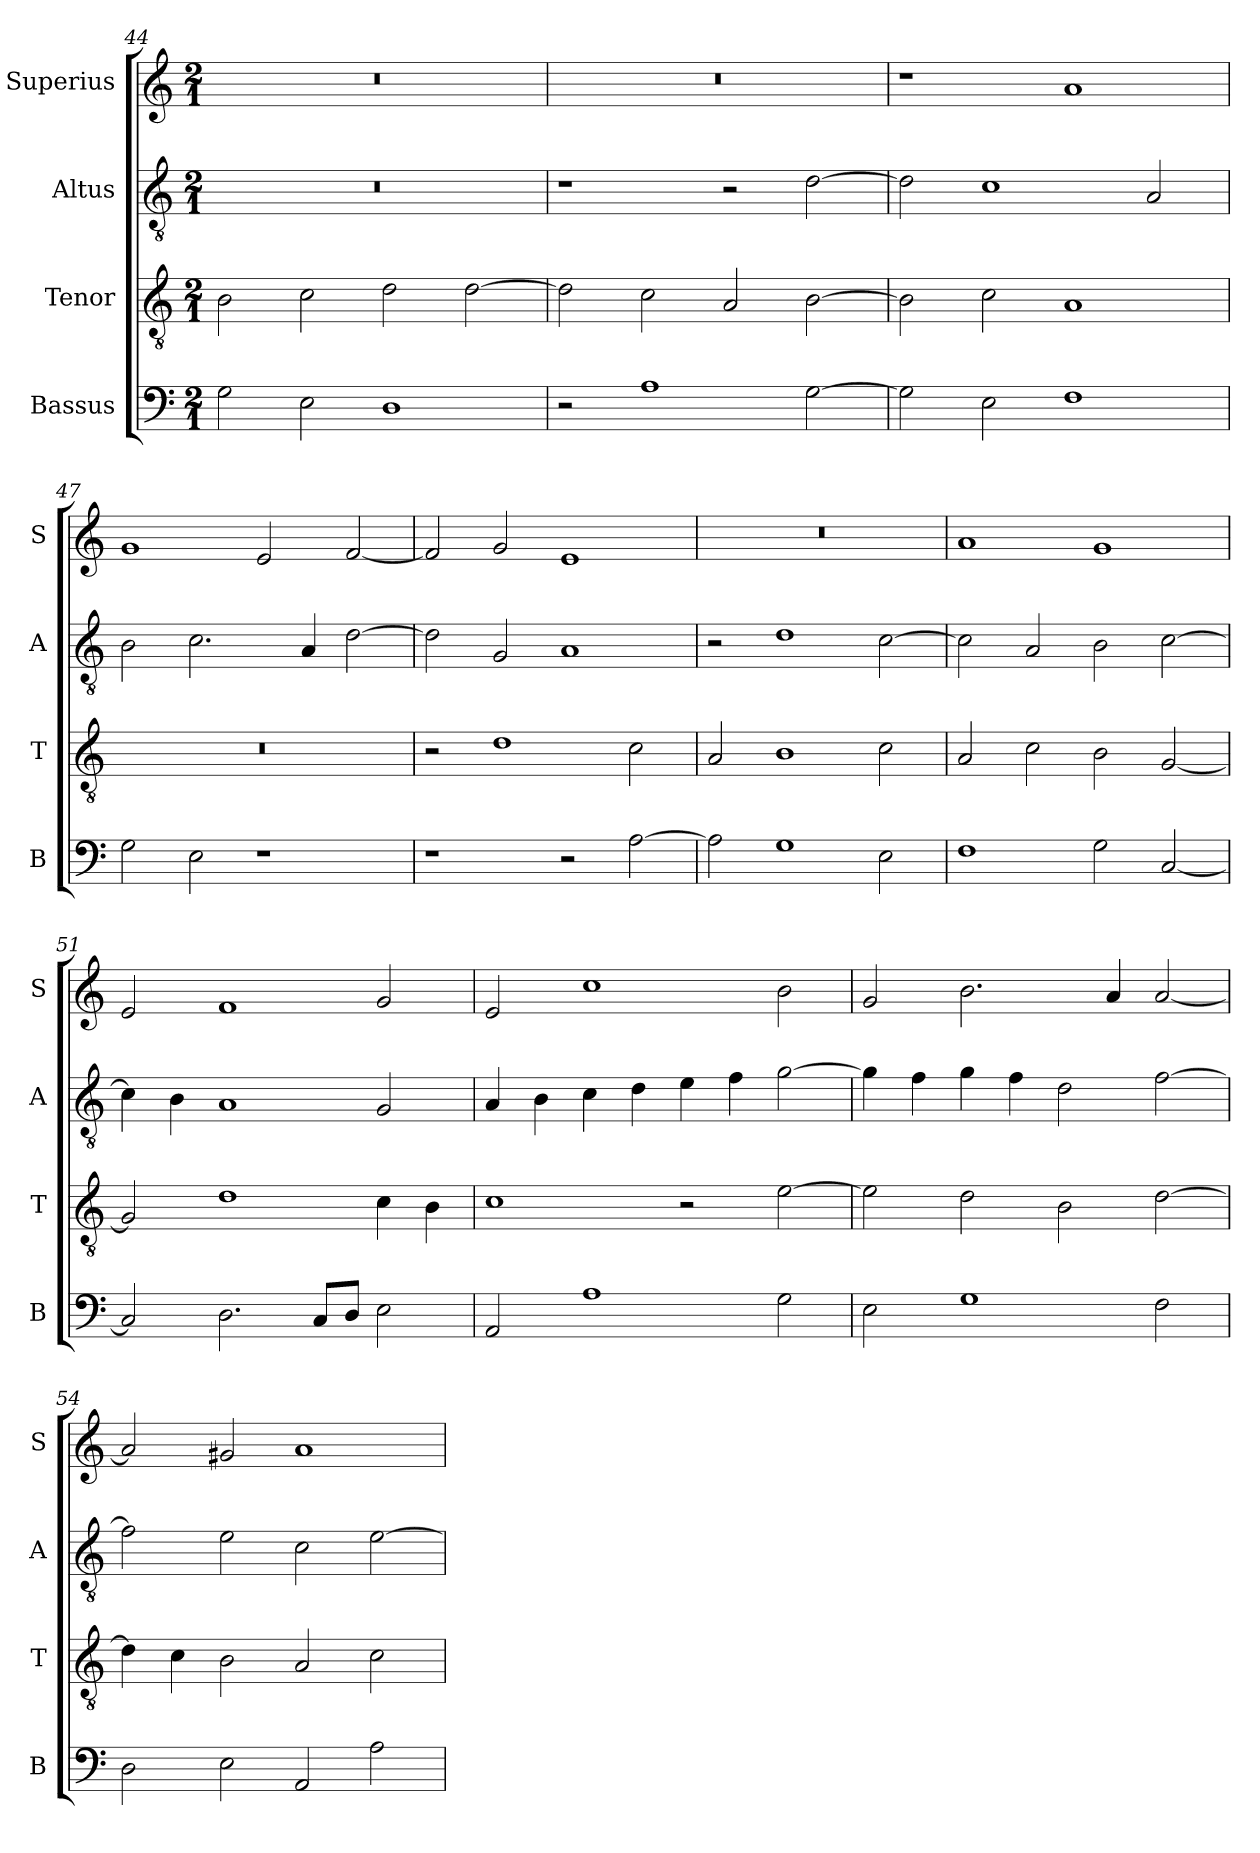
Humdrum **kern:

**kern	**kern	**kern	**kern
*part4	*part3	*part2	*part1
*staff4	*staff3	*staff2	*staff1
*I"Bassus	*I"Tenor	*I"Altus	*I"Superius
*I'B	*I'T	*I'A	*I'S
*clefF4	*clefGv2	*clefGv2	*clefG2
*k[]	*k[]	*k[]	*k[]
*C:	*C:	*C:	*C:
*M2/1	*M2/1	*M2/1	*M2/1
=44	=44	=44	=44
2G	2B	0r	0r
2E	2c	.	.
1D	2d	.	.
.	[2d	.	.
=45	=45	=45	=45
2r	2d]	1r	0r
1A	2c	.	.
.	2A	2r	.
[2G	[2B	[2d	.
=46	=46	=46	=46
2G]	2B]	2d]	1r
2E	2c	1c	.
1F	1A	.	1a
.	.	2A	.
=47	=47	=47	=47
2G	0r	2B	1g
2E	.	2.c	.
1r	.	.	2e
.	.	4A	.
.	.	[2d	[2f
=48	=48	=48	=48
1r	2r	2d]	2f]
.	1d	2G	2g
2r	.	1A	1e
[2A	2c	.	.
=49	=49	=49	=49
2A]	2A	2r	0r
1G	1B	1d	.
2E	2c	[2c	.
=50	=50	=50	=50
1F	2A	2c]	1a
.	2c	2A	.
2G	2B	2B	1g
[2C	[2G	[2c	.
=51	=51	=51	=51
2C]	2G]	4c]	2e
.	.	4B	.
2.D	1d	1A	1f
8CL	.	.	.
8DJ	.	.	.
2E	4c	2G	2g
.	4B	.	.
=52	=52	=52	=52
2AA	1c	4A	2e
.	.	4B	.
1A	.	4c	1cc
.	.	4d	.
.	2r	4e	.
.	.	4f	.
2G	[2e	[2g	2b
=53	=53	=53	=53
2E	2e]	4g]	2g
.	.	4f	.
1G	2d	4g	2.b
.	.	4f	.
.	2B	2d	.
.	.	.	4a
2F	[2d	[2f	[2a
=54	=54	=54	=54
2D	4d]	2f]	2a]
.	4c	.	.
2E	2B	2e	2g#X
2AA	2A	2c	1a
2A	2c	[2e	.
=	=	=	=
*-	*-	*-	*-
